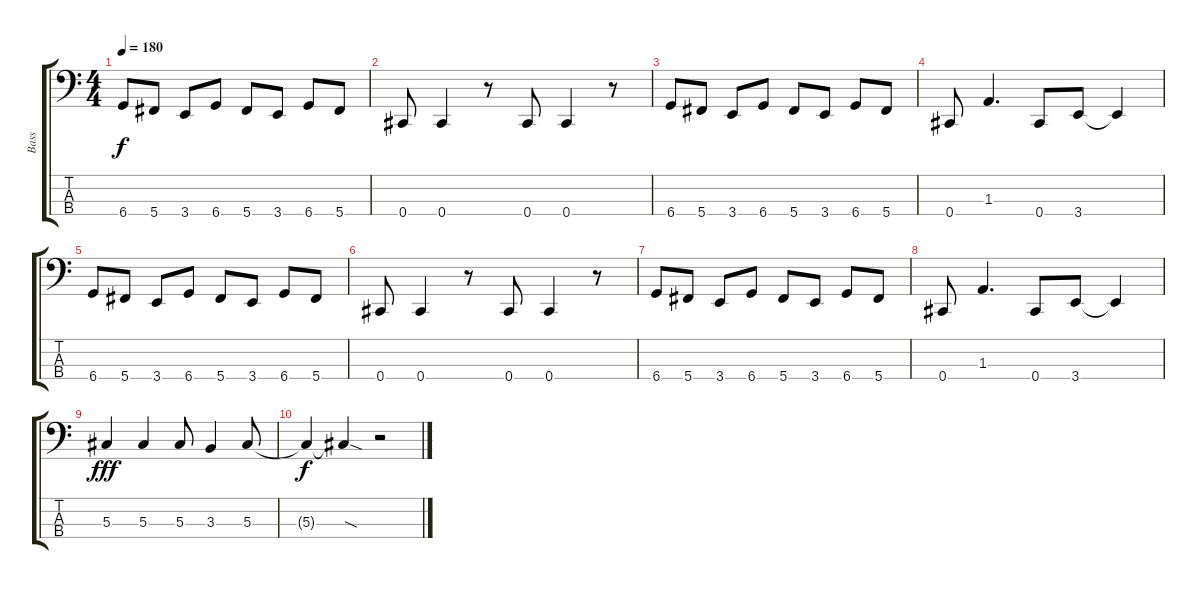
\track ("Bass" "Bass") {instrument electricbassfinger}
\staff {score tabs}
\tuning (Gb2 Db2 Ab1 Db1) {hide}
\ts (4 4)
\tempo 180
\clef f4
\ks c
6.4.8{dy f} 5.4.8 3.4.8 6.4.8 5.4.8 3.4.8 6.4.8 5.4.8 |
0.4.8 0.4.4 r.8 0.4.8 0.4.4 r.8 |
6.4.8 5.4.8 3.4.8 6.4.8 5.4.8 3.4.8 6.4.8 5.4.8 |
0.4.8 1.3.4{d} 0.4.8 3.4.8 3.4{t}.4 |
6.4.8 5.4.8 3.4.8 6.4.8 5.4.8 3.4.8 6.4.8 5.4.8 |
0.4.8 0.4.4 r.8 0.4.8 0.4.4 r.8 |
6.4.8 5.4.8 3.4.8 6.4.8 5.4.8 3.4.8 6.4.8 5.4.8 |
0.4.8 1.3.4{d} 0.4.8 3.4.8 3.4{t}.4 |
5.3.4{dy fff} 5.3.4 5.3.8 3.3.4 5.3.8 |
5.3{t}.4{dy f} 5.3{sod t}.4 r.2
